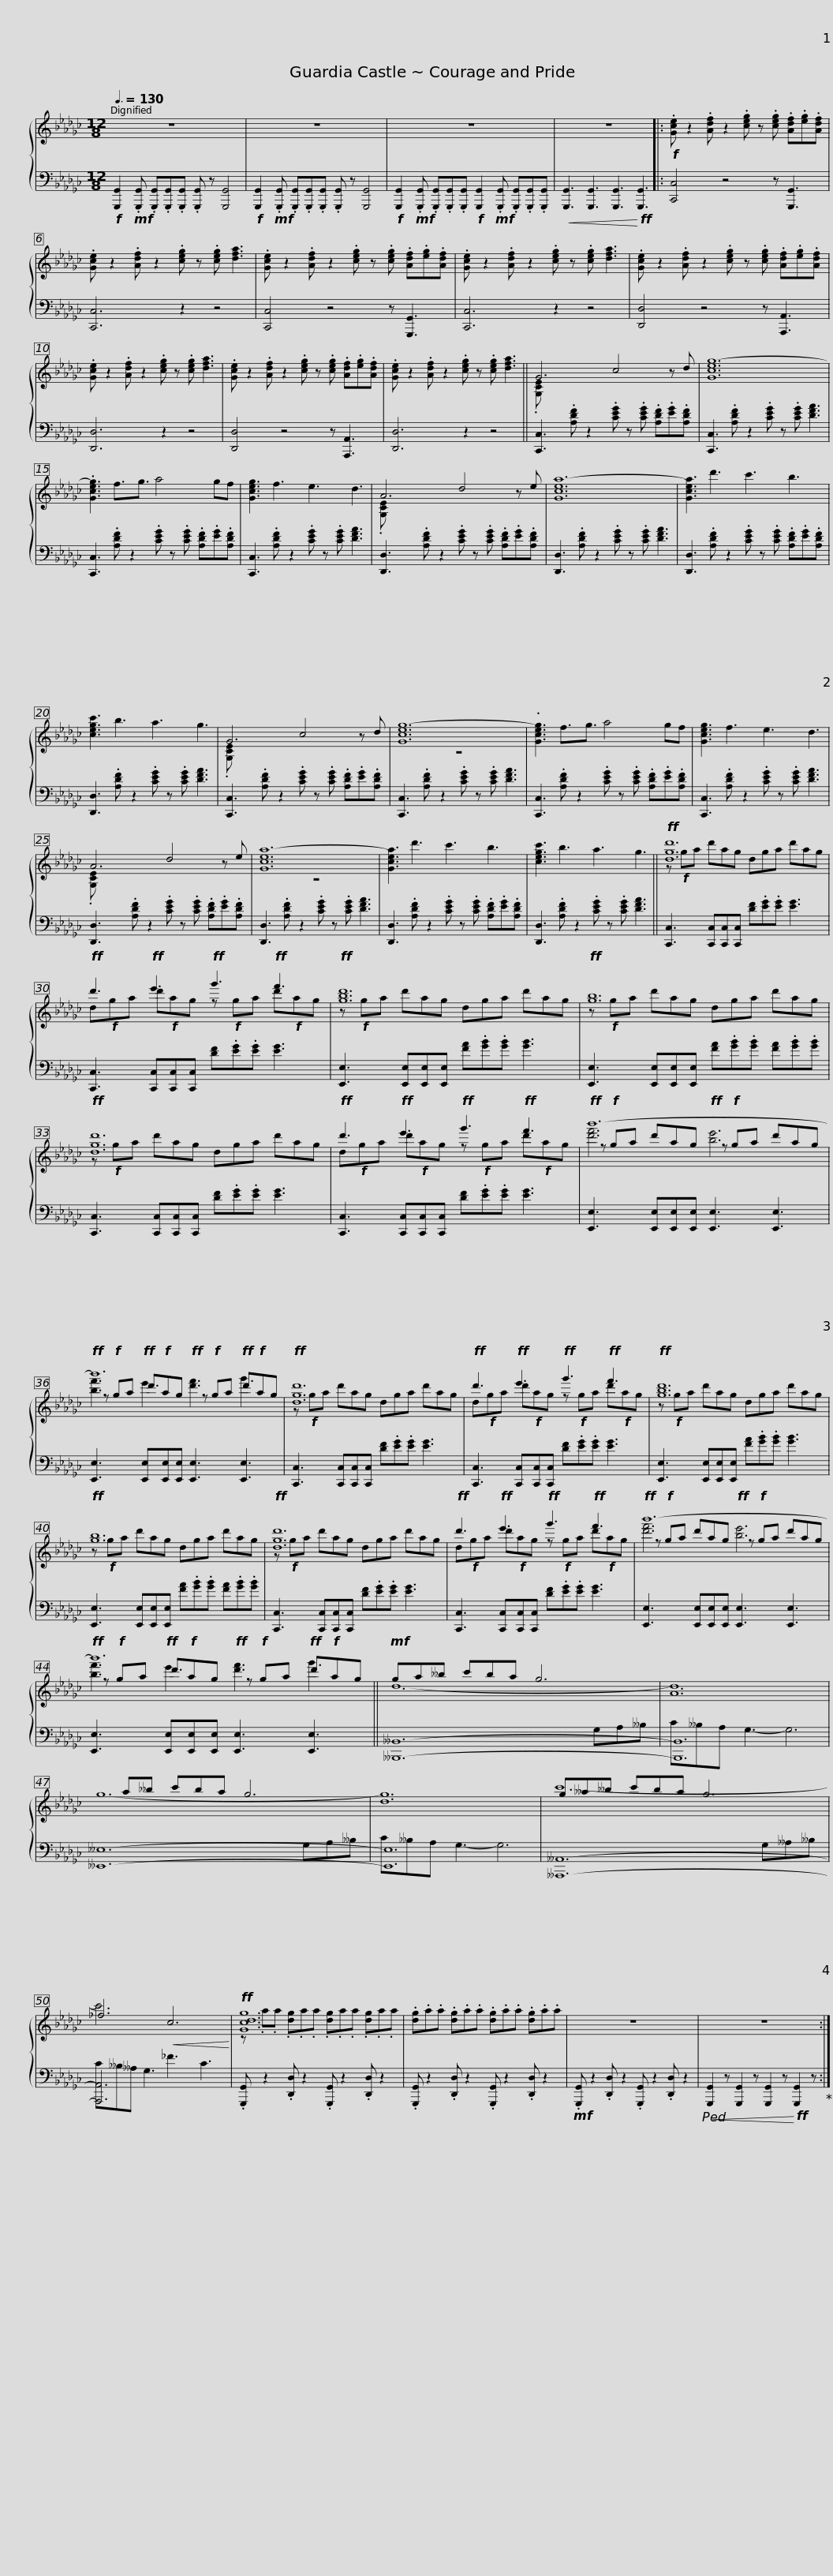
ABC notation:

X:1
%%score { ( 1 3 4 ) | ( 2 5 ) }
L:1/8
Q:3/8=130
M:12/8
I:linebreak $
K:Gb
V:1 treble
V:3 treble
V:4 treble
V:2 bass
V:5 bass
V:1
 z12 | z12 | z12 |$ z12 |:!f! .[Gce] z2 .[Adf] z2 .[ceg] z .[ceg] .[Adf].[eg].[Adf] | %5
 .[Gce] z2 .[Adf] z2 .[ceg] z .[ceg] [dfa]3 |$ .[Gce] z2 .[Adf] z2 .[ceg] z .[ceg] .[Adf].[eg].[Adf] | .[Gce] z2 .[Adf] z2 .[ceg] z .[ceg] [dfa]3 | .[Gce] z2 .[Adf] z2 .[ceg] z .[ceg] .[Adf].[eg].[Adf] |$ .[Gce] z2 .[Adf] z2 .[ceg] z .[ceg] [dfa]3 | %10
 .[Gce] z2 .[Adf] z2 .[ceg] z .[ceg] .[Adf].[eg].[Adf] | .[Gce] z2 .[Adf] z2 .[ceg] z .[ceg] [dfa]3 ||$ G6 c4 z d | [Gceg-]12 | .[Gceg]3 f3/2g3/2 a4 gf |$ %15
 [Gceg]3 f3 e3 d3 | A6 d4 z e | [Gcea-]12 |$ [Gcea]3 d'3 c'3 b3 | [cegc']3 b3 a3 g3 | %20
 G6 c4 z d | [Gceg-]12 |$ .[Gceg]3 f3/2g3/2 a4 gf | [Gceg]3 f3 e3 d3 | A6 d4 z e | %25
 [Gcea-]12 |$ [Gcea]3 d'3 c'3 b3 | [cegc']3 b3 a3 g3 ||!ff! [dgd']12 |$!ff! d'3!ff! e'3!ff! g'3!ff! f'3 | %30
!ff! [gbd']12 |$!ff! [gb]12 |!ff! [dgd']12 |$!ff! d'3!ff! e'3!ff! g'3!ff! f'3 |!ff! b'12- |$ %35
!ff! b'12 |!ff! [dgd']12 |$!ff! d'3!ff! e'3!ff! g'3!ff! f'3 |!ff! [gbd']12 |$!ff! [gb]12 | %40
!ff! [dgd']12 |$!ff! d'3!ff! e'3!ff! g'3!ff! f'3 |!ff! b'12- |$!ff! b'12 ||!mf! ga__b c'ba g6 |$ %45
 A12 | x a__b c'ba g6 | d12 |$ g__a__b c'ba g6 | _f6!<(! c6!<)! |$ %50
!ff! [Gcdg]12 | .[dg].a.a .[dg].a.a .[dg].a.a .[dg].a.a |$ z12 | z12 :| %54
V:2
!f! [G,,,G,,]2!mf! .[G,,,G,,] .[G,,,G,,].[G,,,G,,].[G,,,G,,] .[G,,,G,,] z [G,,,G,,]4 |!f! [G,,,G,,]2!mf! .[G,,,G,,] .[G,,,G,,].[G,,,G,,].[G,,,G,,] .[G,,,G,,] z [G,,,G,,]4 |!f! [G,,,G,,]2!mf! .[G,,,G,,] .[G,,,G,,].[G,,,G,,].[G,,,G,,]!f! [G,,,G,,]2!mf! .[G,,,G,,] .[G,,,G,,].[G,,,G,,].[G,,,G,,] |$!<(! [G,,,G,,]3 [G,,,G,,]3 [G,,,G,,]3!<)!!ff! [G,,,G,,]3 |: [C,,C,]4 z4 z [G,,,G,,]3 | %5
 [C,,C,]6 z2 z4 |$ [C,,C,]4 z4 z [G,,,G,,]3 | [C,,C,]6 z2 z4 | [D,,D,]4 z4 z [A,,,A,,]3 |$ [D,,D,]6 z2 z4 | %10
 [D,,D,]4 z4 z [A,,,A,,]3 | [D,,D,]6 z2 z4 ||$ [C,,C,]3 .[A,DF] z2 .[CEG] z .[CEG] .[A,DF].[EG].[A,DF] | [C,,C,]3 .[A,DF] z2 .[CEG] z .[CEG] [DFA]3 | [C,,C,]3 .[A,DF] z2 .[CEG] z .[CEG] .[A,DF].[EG].[A,DF] |$ %15
 [C,,C,]3 .[A,DF] z2 .[CEG] z .[CEG] [DFA]3 | [D,,D,]3 .[A,DF] z2 .[CEG] z .[CEG] .[A,DF].[EG].[A,DF] | [D,,D,]3 .[A,DF] z2 .[CEG] z .[CEG] [DFA]3 |$ [D,,D,]3 .[A,DF] z2 .[CEG] z .[CEG] .[A,DF].[EG].[A,DF] | [D,,D,]3 .[A,DF] z2 .[CEG] z .[CEG] [DFA]3 | %20
 [C,,C,]3 .[A,DF] z2 .[CEG] z .[CEG] .[A,DF].[EG].[A,DF] | [C,,C,]3 .[A,DF] z2 .[CEG] z .[CEG] [DFA]3 |$ [C,,C,]3 .[A,DF] z2 .[CEG] z .[CEG] .[A,DF].[EG].[A,DF] | [C,,C,]3 .[A,DF] z2 .[CEG] z .[CEG] [DFA]3 | [D,,D,]3 .[A,DF] z2 .[CEG] z .[CEG] .[A,DF].[EG].[A,DF] | %25
 [D,,D,]3 .[A,DF] z2 .[CEG] z .[CEG] [DFA]3 |$ [D,,D,]3 .[A,DF] z2 .[CEG] z .[CEG] .[A,DF].[EG].[A,DF] | [D,,D,]3 .[A,DF] z2 .[CEG] z .[CEG] [DFA]3 || [C,,C,]3 [C,,C,][C,,C,][C,,C,] [DF].[EG].[EG] [EG]3 |$ [C,,C,]3 [C,,C,][C,,C,][C,,C,] [DF].[EG].[EG] [EG]3 | %30
 [E,,E,]3 [E,,E,][E,,E,][E,,E,] [FA].[GB].[GB] [GB]3 |$ [E,,E,]3 [E,,E,][E,,E,][E,,E,] [FA].[GB].[GB] [FA].[GB].[GB] | [C,,C,]3 [C,,C,][C,,C,][C,,C,] [DF].[EG].[EG] [EG]3 |$ [C,,C,]3 [C,,C,][C,,C,][C,,C,] [DF].[EG].[EG] [EG]3 | [E,,E,]3 [E,,E,][E,,E,][E,,E,] [E,,E,]3 [E,,E,]3 |$ %35
 [E,,E,]3 [E,,E,][E,,E,][E,,E,] [E,,E,]3 [E,,E,]3 | [C,,C,]3 [C,,C,][C,,C,][C,,C,] [DF].[EG].[EG] [EG]3 |$ [C,,C,]3 [C,,C,][C,,C,][C,,C,] [DF].[EG].[EG] [EG]3 | [E,,E,]3 [E,,E,][E,,E,][E,,E,] [FA].[GB].[GB] [GB]3 |$ [E,,E,]3 [E,,E,][E,,E,][E,,E,] [FA].[GB].[GB] [FA].[GB].[GB] | %40
 [C,,C,]3 [C,,C,][C,,C,][C,,C,] [DF].[EG].[EG] [EG]3 |$ [C,,C,]3 [C,,C,][C,,C,][C,,C,] [DF].[EG].[EG] [EG]3 | [E,,E,]3 [E,,E,][E,,E,][E,,E,] [E,,E,]3 [E,,E,]3 |$ [E,,E,]3 [E,,E,][E,,E,][E,,E,] [E,,E,]3 [E,,E,]3 || [__B,,,__B,,]12- |$ %45
 [B,,,B,,]12 | [__E,,__E,]12- | [E,,E,]12 |$ [__A,,,__A,,]12- | [A,,,A,,]6 x2 x2 x2 |$ %50
 .[G,,,G,,] z2 .[D,,D,] z2 .[G,,,G,,] z2 .[D,,D,] z2 | .[G,,,G,,] z2 .[D,,D,] z2 .[G,,,G,,] z2 .[D,,D,] z2 |$!mf! .[G,,,G,,] z2 .[D,,D,] z2 .[G,,,G,,] z2 .[D,,D,] z2 |!ped!!<(! [G,,,G,,]2 z [G,,,G,,]2 z [G,,,G,,]2 z!<)!!ff! [G,,,G,,]2 z!ped-up! :| %54
V:3
 x12 | x12 | x12 |$ x12 |: x12 | %5
 x12 |$ x12 | x12 | x12 |$ x12 | %10
 x12 | x12 ||$ .[G,CE] x4 x x2 x4 | x12 | x12 |$ %15
 x12 | .[G,CE] x x4 x2 x4 | x12 |$ x12 | x12 | %20
 .[G,CE] x2 x x8 | z12 |$ x12 | x12 | .[G,CE] x x8 x2 | %25
 z12 |$ x12 | x12 || z!f! ga d'ag dga d'ag |$ d!f!ga d'!f!ag z!f! ga d'!f!ag | %30
 z!f! ga d'ag dga d'ag |$ z!f! ga d'ag dga d'ag | z!f! ga d'ag dga d'ag |$ d!f!ga d'!f!ag z!f! ga d'!f!ag | z!f! ga d'ag!ff! z!f! ga d'ag |$ %35
 z!f! ga!ff! d'!f!ag!ff! z!f! ga!ff! d'!f!ag | z!f! ga d'ag dga d'ag |$ d!f!ga d'!f!ag z!f! ga d'!f!ag | z!f! ga d'ag dga d'ag |$ z!f! ga d'ag dga d'ag | %40
 z!f! ga d'ag dga d'ag |$ d!f!ga d'!f!ag z!f! ga d'!f!ag | z!f! ga d'ag!ff! z!f! ga d'ag |$ z!f! ga!ff! d'!f!ag!ff! z!f! ga!ff! d'!f!ag || d12- |$ %45
 d12 | g12- | g12 |$ c'12- | c'6 x2 x4 |$ %50
 z .a.a .[dg].a.a .[dg].a.a .[dg].a.a | x12 |$ x12 | x12 :| %54
V:4
 x12 | x12 | x12 |$ x12 |: x12 | %5
 x12 |$ x12 | x12 | x12 |$ x12 | %10
 x12 | x12 ||$ x12 | x12 | x12 |$ %15
 x12 | x12 | x12 |$ x12 | x12 | %20
 x12 | x12 |$ x12 | x12 | x12 | %25
 x12 |$ x12 | x12 || x12 |$ x12 | %30
 x12 |$ x12 | x12 |$ x12 | [d'f']6 [be']6 |$ %35
 [bf']3 e'3 [d'f']3 g'3 | x12 |$ x12 | x12 |$ x12 | %40
 x12 |$ x12 | [d'f']6 [be']6 |$ [bf']3 e'3 [d'f']3 g'3 || x12 |$ %45
 x12 | x12 | x12 |$ x12 | x12 |$ %50
 x12 | x12 |$ x12 | x12 :| %54
V:5
 x12 | x12 | x12 |$ x12 |: x12 | %5
 x12 |$ x12 | x12 | x12 |$ x12 | %10
 x12 | x12 ||$ x12 | x12 | x12 |$ %15
 x12 | x12 | x12 |$ x12 | x12 | %20
 x12 | x12 |$ x12 | x12 | x12 | %25
 x12 |$ x12 | x12 || x12 |$ x12 | %30
 x12 |$ x12 | x12 |$ x12 | x12 |$ %35
 x12 | x12 |$ x12 | x12 |$ x12 | %40
 x12 |$ x12 | x12 |$ x12 || x8 x G,A,__B, |$ %45
 C__B,A, G,3- G,6 | x8 x G,A,__B, | C__B,A, G,3- G,6 |$ x8 x G,__A,__B, | C__B,__A, G,3 _F3 C3 |$ %50
 x12 | x12 |$ x12 | x12 :| %54
